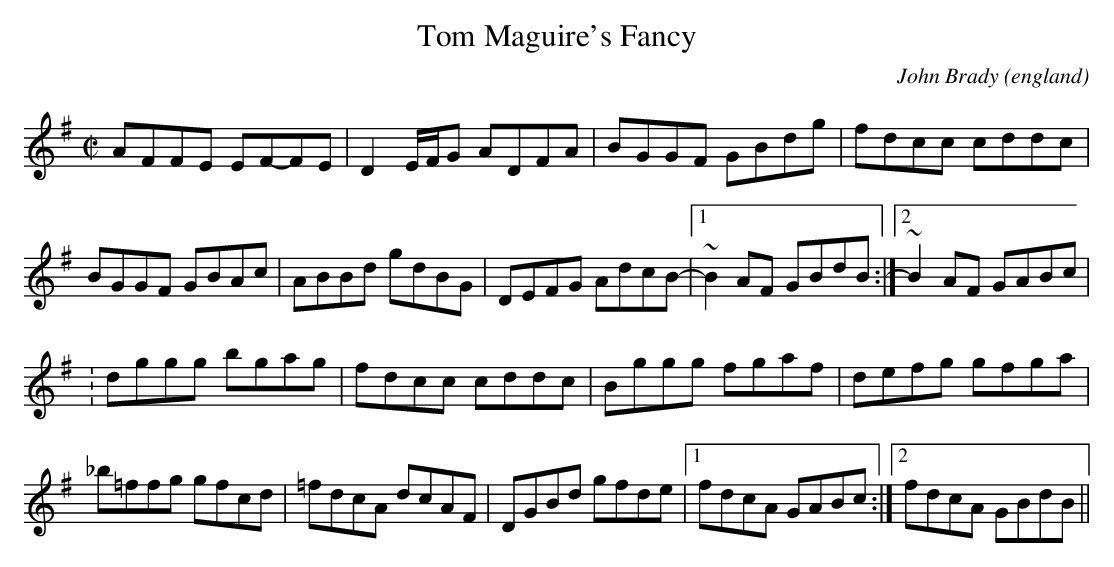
X:1
T:Tom Maguire's Fancy
O:england
M:C|
L:1/8
C:John Brady
K:G
AFFE EF-FE|D2 E/2F/2G ADFA|BGGF GBdg|fdcc cddc|
BGGF GBAc|ABBd gdBG|DEFG AdcB-|1~B2AF GBdB:|2~B2AF GABc|
:dggg bgag|fdcc cddc|Bggg fgaf|defg gfga|
_b=ffg gfcd|=fdcA dcAF|DGBd gfde|1fdcA GABc:|2fdcA GBdB||
